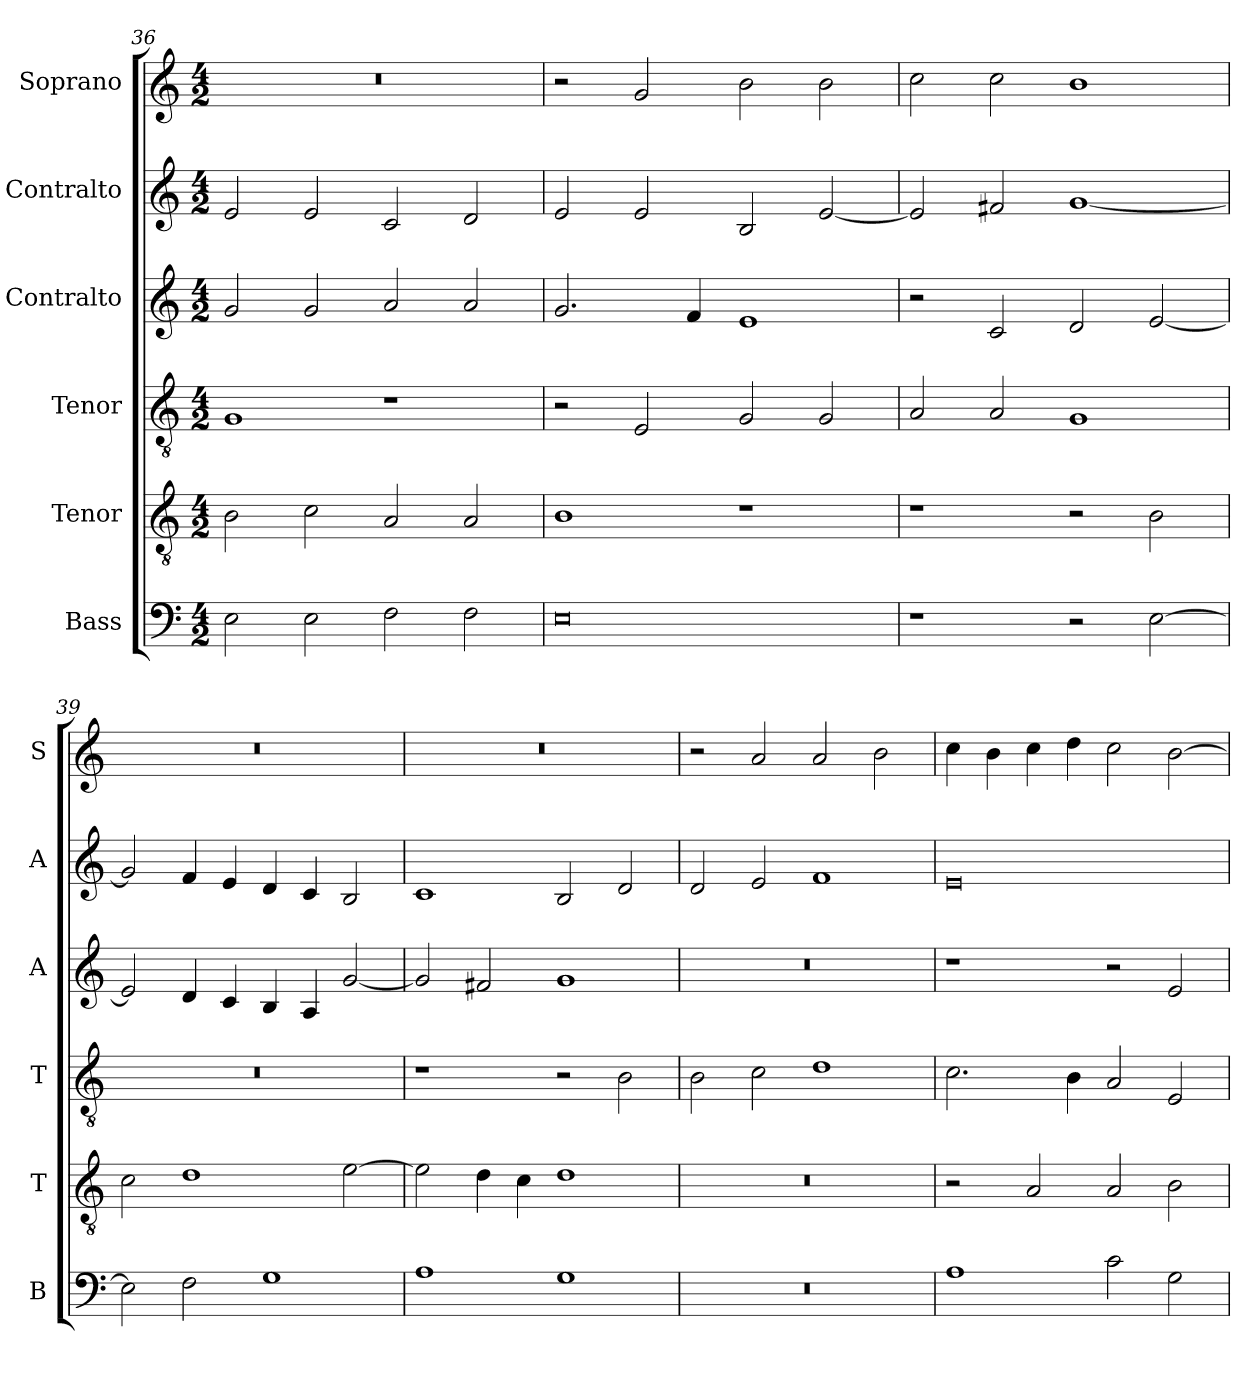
**kern	**kern	**kern	**kern	**kern	**kern
*part6	*part5	*part4	*part3	*part2	*part1
*staff6	*staff5	*staff4	*staff3	*staff2	*staff1
*I"Bass	*I"Tenor	*I"Tenor	*I"Contralto	*I"Contralto	*I"Soprano
*I'B	*I'T	*I'T	*I'A	*I'A	*I'S
*clefF4	*clefGv2	*clefGv2	*clefG2	*clefG2	*clefG2
*k[]	*k[]	*k[]	*k[]	*k[]	*k[]
*A:aeo	*A:aeo	*A:aeo	*A:aeo	*A:aeo	*A:aeo
*M4/2	*M4/2	*M4/2	*M4/2	*M4/2	*M4/2
=36	=36	=36	=36	=36	=36
2E	2B	1G	2g	2e	0r
2E	2c	.	2g	2e	.
2F	2A	1r	2a	2c	.
2F	2A	.	2a	2d	.
=37	=37	=37	=37	=37	=37
0E	1B	2r	2.g	2e	2r
.	.	2E	.	2e	2g
.	.	.	4f	.	.
.	1r	2G	1e	2B	2b
.	.	2G	.	[2e	2b
=38	=38	=38	=38	=38	=38
1r	1r	2A	2r	2e]	2cc
.	.	2A	2c	2f#X	2cc
2r	2r	1G	2d	[1g	1b
[2E	2B	.	[2e	.	.
=39	=39	=39	=39	=39	=39
2E]	2c	0r	2e]	2g]	0r
2F	1d	.	4d	4f	.
.	.	.	4c	4e	.
1G	.	.	4B	4d	.
.	.	.	4A	4c	.
.	[2e	.	[2g	2B	.
=40	=40	=40	=40	=40	=40
1A	2e]	1r	2g]	1c	0r
.	4d	.	2f#X	.	.
.	4c	.	.	.	.
1G	1d	2r	1g	2B	.
.	.	2B	.	2d	.
=41	=41	=41	=41	=41	=41
0r	0r	2B	0r	2d	2r
.	.	2c	.	2e	2a
.	.	1d	.	1f	2a
.	.	.	.	.	2b
=42	=42	=42	=42	=42	=42
1A	2r	2.c	1r	0e	4cc
.	.	.	.	.	4b
.	2A	.	.	.	4cc
.	.	4B	.	.	4dd
2c	2A	2A	2r	.	2cc
2G	2B	2E	2e	.	[2b
=	=	=	=	=	=
*-	*-	*-	*-	*-	*-
